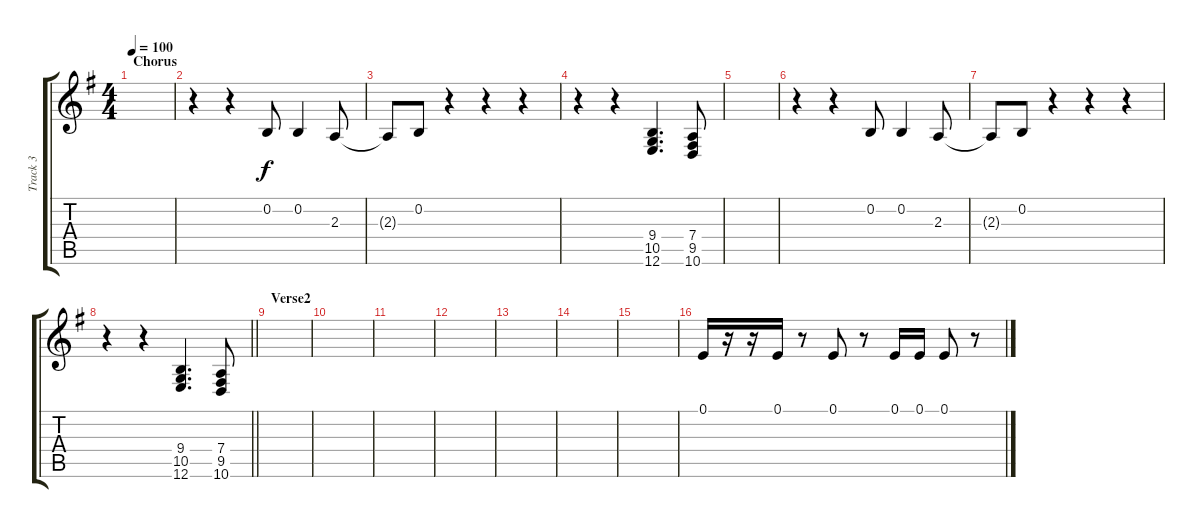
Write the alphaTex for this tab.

\track ("Track 3" "Track 3") {instrument brasssection}
\staff {score tabs}
\tuning (E4 B3 G3 D3 A2 E2) {hide}
\ts (4 4)
\section ("" "Chorus")
\tempo 100
\clef g2
\ks g
|
r.4 r.4 0.2.8 0.2.4 2.3.8 |
2.3{t}.8 0.2.8 r.4 r.4 r.4 |
r.4 r.4 (9.4 10.5 12.6).4{d} (7.4 9.5 10.6).8 |
|
r.4 r.4 0.2.8 0.2.4 2.3.8 |
2.3{t}.8 0.2.8 r.4 r.4 r.4 |
\barLineRight lightlight
r.4 r.4 (9.4 10.5 12.6).4{d} (7.4 9.5 10.6).8 |
\section ("" "Verse2")
|
|
|
|
|
|
|
0.1.16 r.16 r.16 0.1.16 r.8 0.1.8 r.8 0.1.16 0.1.16 0.1.8 r.8
